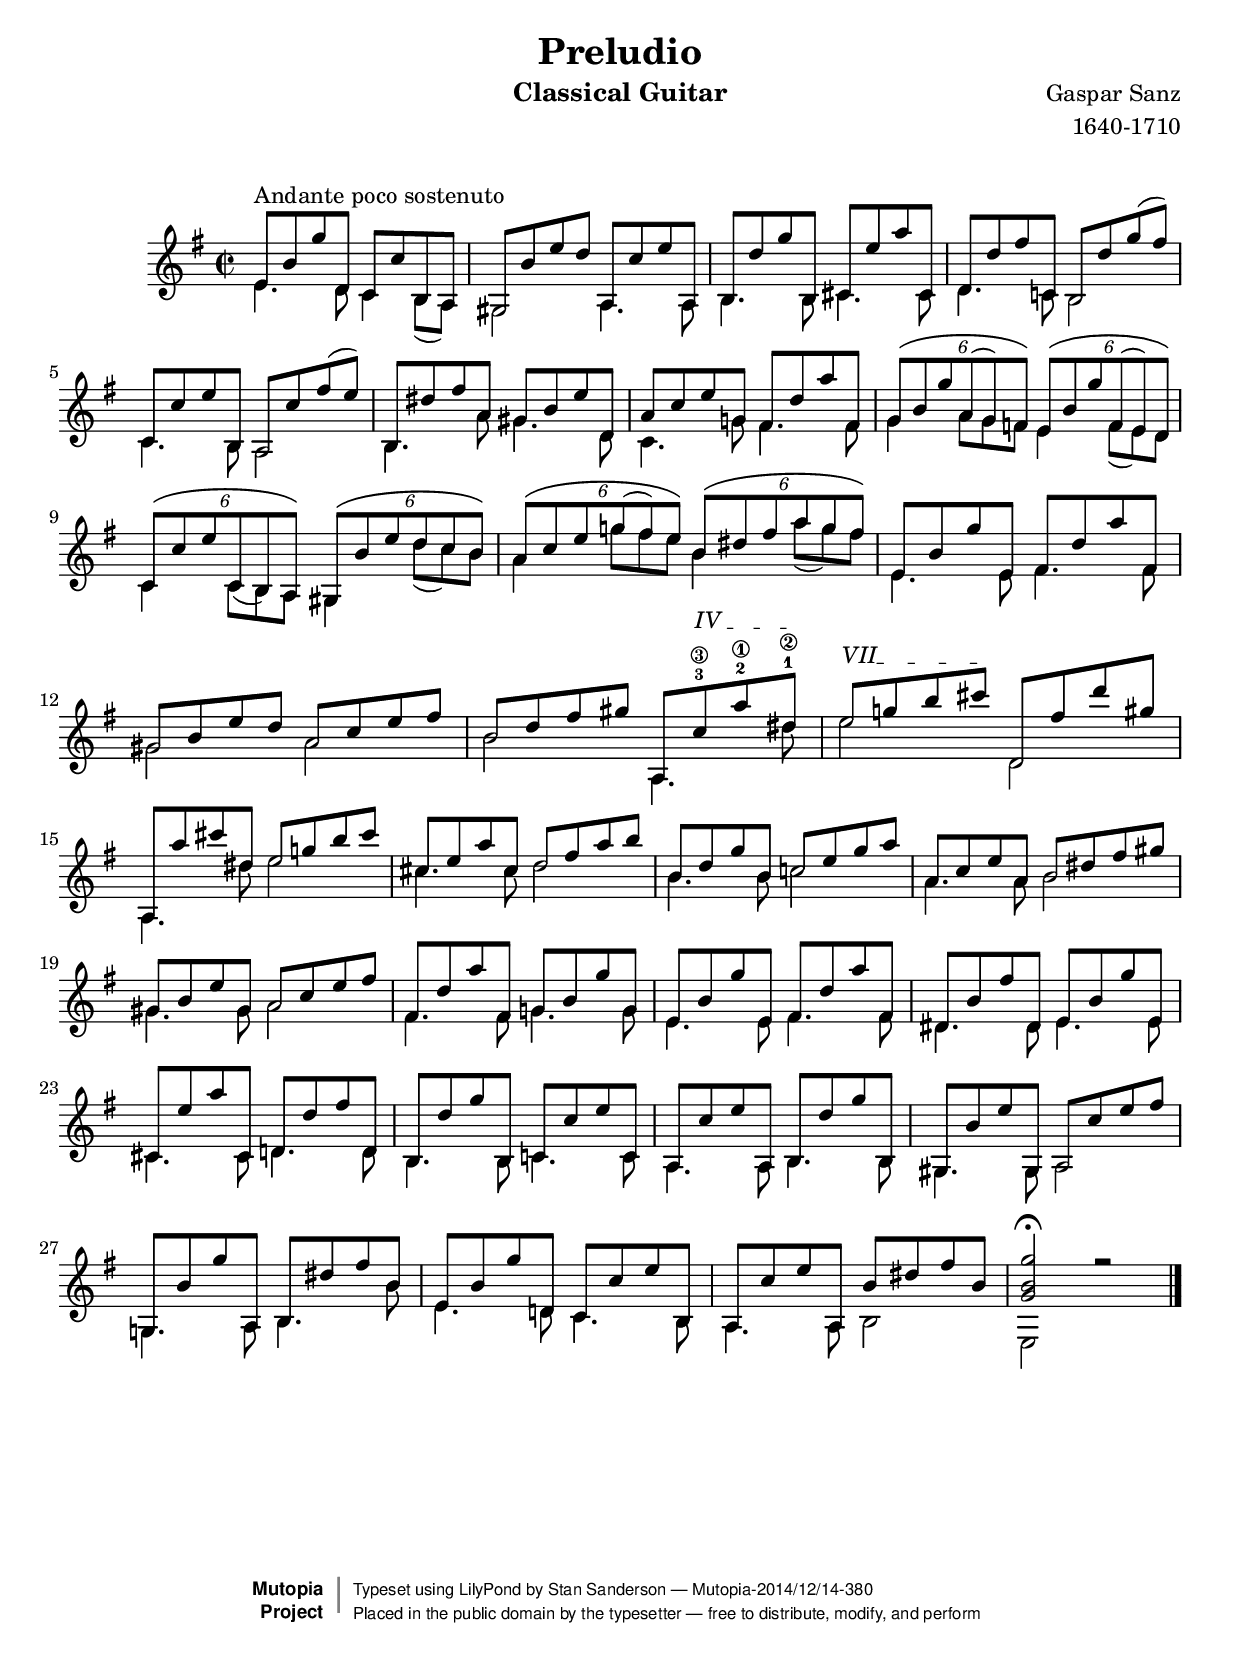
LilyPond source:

\version "2.18.0"
\include "english.ly"

\header {
  instrument = "Classical Guitar"
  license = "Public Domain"
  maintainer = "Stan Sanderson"
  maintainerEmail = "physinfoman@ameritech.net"
  title = "Preludio"
  composer = "Gaspar Sanz"
  opus = "1640-1710"
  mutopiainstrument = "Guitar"
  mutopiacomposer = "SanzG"
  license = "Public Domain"

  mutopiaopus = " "
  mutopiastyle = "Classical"
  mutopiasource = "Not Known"

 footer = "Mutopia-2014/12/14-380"
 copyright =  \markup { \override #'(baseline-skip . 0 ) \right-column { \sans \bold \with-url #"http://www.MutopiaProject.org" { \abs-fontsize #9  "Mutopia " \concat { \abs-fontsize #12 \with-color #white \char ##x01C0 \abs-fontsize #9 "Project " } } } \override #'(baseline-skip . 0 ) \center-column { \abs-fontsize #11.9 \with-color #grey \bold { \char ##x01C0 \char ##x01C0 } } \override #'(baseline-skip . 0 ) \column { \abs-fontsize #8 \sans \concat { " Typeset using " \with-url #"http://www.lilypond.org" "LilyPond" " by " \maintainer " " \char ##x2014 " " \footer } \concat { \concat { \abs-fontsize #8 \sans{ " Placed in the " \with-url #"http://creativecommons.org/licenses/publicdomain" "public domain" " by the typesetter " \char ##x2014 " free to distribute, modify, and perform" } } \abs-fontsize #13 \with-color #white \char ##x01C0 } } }
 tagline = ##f
}

\paper {
  top-margin = 8\mm
  top-markup-spacing.basic-distance = #6
  markup-system-spacing #'padding = #5
  markup-markup-spacing #'padding = #1.2
  last-bottom-spacing.basic-distance = #12
  top-system-spacing.basic-distance = #12
  bottom-margin = 10\mm
}

global =  {
  \time 2/2
  \key g\major
  \clef treble
  \mergeDifferentlyHeadedOn
  \mergeDifferentlyDottedOn
}

up =  \relative c' {
  e8^\markup{"Andante poco sostenuto"} b' g' d, c8 c' b, a
  gs8 b' e d a,8 c' e a,,
  b8 d' g b,, cs e' a cs,,
  d8 d' fs c,! b d' g( fs)
  c,8 c' e b, a c' fs( e)
  b,8 ds' fs a, gs b e d,
  a'8 c e g,! fs d' a' fs,
  \tuplet 6/4 2 {
    g8\( b g' a,( g) f!\) e\( b' g' f,( e) d\)
    c8\( c' e \slurDown c,( b) a\) \slurUp gs\( b' e d c b\)
    a8\( c e g!( fs) e]\) b\( ds fs a g fs\)
  }
  e, b' g' e, fs d' a' fs,

  gs b e d a c e fs
  \override TextSpanner.bound-details.left.text = #"IV "
  b, d fs gs a,, <c'-3\3>\startTextSpan <a'-2\1> <ds,-1\2>\stopTextSpan
  \override TextSpanner.bound-details.left.text = #"VII"
  e\startTextSpan g! b cs\stopTextSpan d,, fs' d' gs,

  a,, a'' cs ds, e g! b cs
  cs, e a cs, d fs a b
  b, d g b, c! e g a
  a, c e a, b ds fs gs

  gs, b e gs, a c e fs
  fs, d' a' fs, g! b g' g,
  e b' g' e, fs d' a' fs,
  ds b' fs' ds, e b' g' e,

  cs e' a cs,, d! d' fs d,
  b d' g b,, c! c' e c,
  a c' e a,, b d' g b,,
  gs b' e gs,, a c' e fs

  g,,! b' g' a,, b ds' fs b,
  e, b' g' d,! c c' e b,
  a c' e a,, b' ds fs b,
  <g b g'>2^\fermata r2
}

down =  \relative c' {
  e4. d8 c4 b8( a)
  gs2 a4. a8
  b4. b8 cs4. cs8
  d4. c8 b2 \break
  c4. b8 a2
  b4. a'8 gs4. d8
  c4. g'8 fs4. fs8
  \override TupletBracket.transparent =##t
  \omit TupletNumber
  \tuplet 6/4 2 {
    g4 s8 a8 g f e4 s8 f8( e) d \break
    c4 s8 c8 b a gs4 s8 d''8( c) b
    a4 s8 g'8 fs e b4 s8 a'8( g) fs
  }
  e,4. e8 fs4. fs8 \break
  gs2 a
  b2 a,4. ds'8
  e2 d, \break
  a4. ds'8 e2
  cs4. cs8 d2
  b4. b8 c2
  a4. a8 b2 \break
  gs4. gs8 a2
  fs4. fs8 g4. g8
  e4. e8 fs4. fs8
  ds4. ds8 e4. e8 \break
  cs4. cs8 d4. d8
  b4. b8 c4. c8
  a4. a8 b4. b8
  gs4. gs8 a2 \break
  g4. a8 b4. b'8
  e,4. d8 c4. b8
  a4. a8 b2
  e,2 s2 \bar "|."
}

\score {
  {
    \global
    \context Staff <<
      \new Voice { \voiceOne \up }
      \new Voice { \voiceTwo \down }
    >>

    \set Staff.midiInstrument = "acoustic guitar (nylon)"
  }
  \layout { }

  \midi {
    \tempo 2 = 60
  }

}
